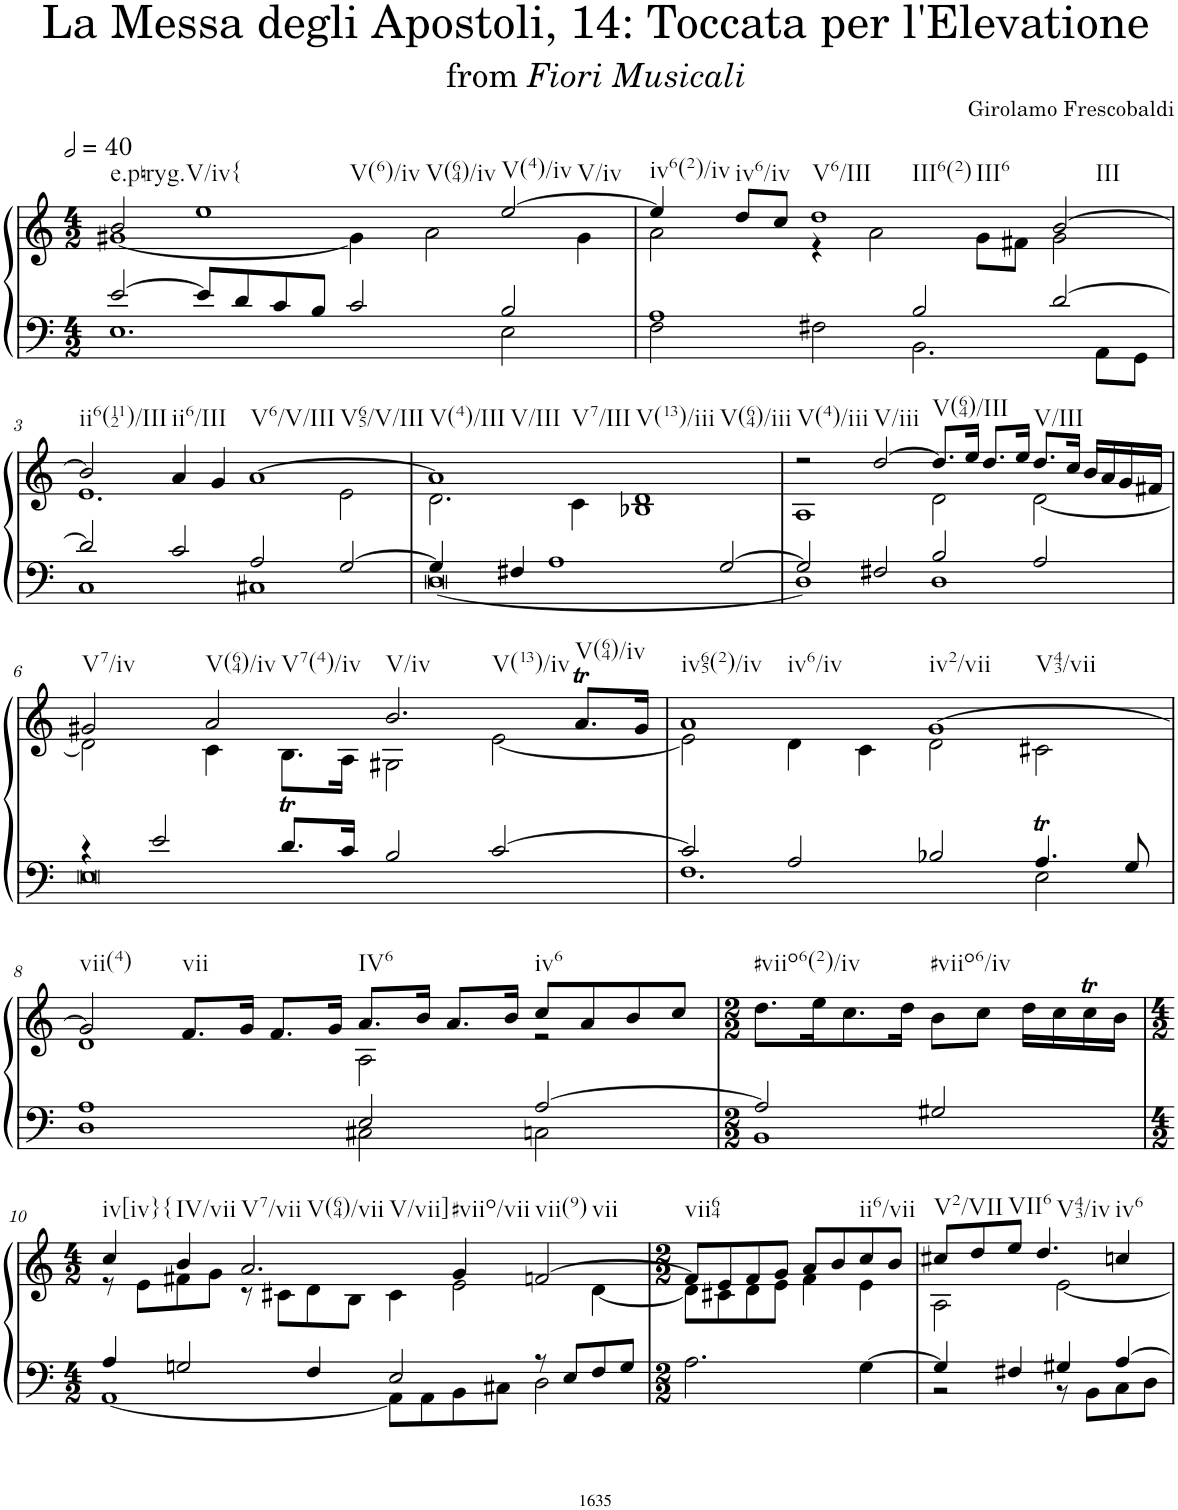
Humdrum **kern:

**kern	**kern
*part1	*part1
*staff2	*staff1
*I"Organ	*
*I'Org.	*
*clefF4	*clefG2
*k[]	*k[]
*M4/2	*M4/2
*MM80	*MM80
=1	=1
*^	*^
!	!	!LO:TX:b:t=e.phryg.V/iv{	!
[2e/	1.E	2b/	[1g#X
!	!	!LO:TX:b:t=V(6)/iv	!
!	!	!LO:TX:b:t=V(64)/iv	!
8e/L]	.	1ee	.
8d/	.	.	.
8c/	.	.	.
8B/J	.	.	.
2c/	.	.	4g#\]
.	.	.	2a\
!	!	!LO:TX:b:t=V(4)/iv	!
!	!	!LO:TX:b:t=V/iv	!
2B/	2E\	[2ee/	.
.	.	.	4g#\
=2	=2	=2	=2
!	!	!LO:TX:b:t=iv6(2)/iv	!
1A	2F\	4ee/]	2a\
!	!	!LO:TX:b:t=iv6/iv	!
.	.	8dd/L	.
.	.	8cc/J	.
!	!	!LO:TX:b:t=V6/III	!
!	!	!LO:TX:b:t=III6(2)	!
!	!	!LO:TX:b:t=III6	!
.	2F#X\	1dd	4r
.	.	.	2a\
2B/	2.BB\	.	.
.	.	.	8g\L
.	.	.	8f#X\J
!	!	!LO:TX:b:t=III	!
[2d/	.	[2b/	2g\
.	8AA\L	.	.
.	8GG\J	.	.
!!LO:LB:g=z	!!
=3	=3	=3	=3
!	!	!LO:TX:b:t=ii6(112)/III	!
2d/]	1C	2b/]	1.e
!	!	!LO:TX:b:t=ii6/III	!
2c/	.	4a/	.
.	.	4g/	.
!	!	!LO:TX:b:t=V6/V/III	!
!	!	!LO:TX:b:t=V65/V/III	!
2A/	1C#X	[1a	.
[2G/	.	.	2e\
=4	=4	=4	=4
!	!	!LO:TX:b:t=V(4)/III	!
!	!	!LO:TX:b:t=V/III	!
!	!	!LO:TX:b:t=V7/III	!
4G/]	[0D	1a]	2.d\
4F#X/	.	.	.
1A	.	.	.
.	.	.	4c\
!	!	!LO:TX:b:t=V(13)/iii	!
!	!	!LO:TX:b:t=V(64)/iii	!
.	.	1d	1B-X
[2G/	.	.	.
=5	=5	=5	=5
!	!	!LO:TX:b:t=V(4)/iii	!
2G/]	1D]	2r	1A
!	!	!LO:TX:b:t=V/iii	!
2F#X/	.	[2dd/	.
!	!	!LO:TX:b:t=V(64)/III	!
2B/	1D	8.dd/L]	2d\
.	.	16ee/Jk	.
.	.	8.dd/L	.
.	.	16ee/Jk	.
!	!	!LO:TX:b:t=V/III	!
2A/	.	8.dd/L	[2d\
.	.	16cc/Jk	.
.	.	16b/LL	.
.	.	16a/	.
.	.	16g/	.
.	.	16f#X/JJ	.
!!LO:LB:g=z	!!
=6	=6	=6	=6
!	!	!LO:TX:b:t=V7/iv	!
4r	0E	2g#X/	2d\]
2e/	.	.	.
!	!	!LO:TX:b:t=V(64)/iv	!
!	!	!LO:TX:b:t=V7(4)/iv	!
.	.	2a/	4c\
8.d/L	.	.	8.Bt\L
16c/Jk	.	.	16A\Jk
!	!	!LO:TX:b:t=V/iv	!
!	!	!LO:TX:b:t=V(13)/iv	!
2B/	.	2.b/	2G#X\
[2c/	.	.	[2e\
!	!	!LO:TX:b:t=V(64)/iv	!
.	.	8.aT/L	.
.	.	16g#/Jk	.
=7	=7	=7	=7
!	!	!LO:TX:b:t=iv65(2)/iv	!
!	!	!LO:TX:b:t=iv6/iv	!
2c/]	1.F	1a	2e\]
2A/	.	.	4d\
.	.	.	4c\
!	!	!LO:TX:b:t=iv2/vii	!
!	!	!LO:TX:b:t=V43/vii	!
2B-X/	.	[1g	2d\
4.AT/	2E\	.	2c#X\
8G/	.	.	.
!!LO:LB:g=z	!!
=8	=8	=8	=8
!	!	!LO:TX:b:t=vii(4)	!
1A	1D	2g/]	1d
!	!	!LO:TX:b:t=vii	!
.	.	8.f/L	.
.	.	16g/Jk	.
.	.	8.f/L	.
.	.	16g/Jk	.
!	!	!LO:TX:b:t=IV6	!
2E/	2C#X\	8.a/L	2A\
.	.	16b/Jk	.
.	.	8.a/L	.
.	.	16b/Jk	.
!	!	!LO:TX:b:t=iv6	!
[2A/	2Cn\	8cc/L	2r
.	.	8a/	.
.	.	8b/	.
.	.	8cc/J	.
*	*	*v	*v
=9	=9	=9
*M2/2	*	*M2/2
!	!	!LO:TX:b:t=#viio6(2)/iv
2A/]	1BB	8.dd\L
.	.	16ee\K
.	.	8.cc\
.	.	16dd\Jk
!	!	!LO:TX:b:t=#viio6/iv
2G#X/	.	8b\L
.	.	8cc\J
.	.	16dd\LL
.	.	16cc\
.	.	16ccT\
.	.	16b\JJ
!!LO:LB:g=z
=10	=10	=10
*M4/2	*	*M4/2
*	*	*^
!	!	!LO:TX:b:t=iv[iv}{	!
4A/	[1AA	4cc/	8r
.	.	.	8e\L
!	!	!LO:TX:b:t=IV/vii	!
2Gn/	.	4b/	8f#X\
.	.	.	8g\J
!	!	!LO:TX:b:t=V7/vii	!
!	!	!LO:TX:b:t=V(64)/vii	!
!	!	!LO:TX:b:t=V/vii]	!
.	.	2.a/	8r
.	.	.	8c#X\L
4F/	.	.	8d\
.	.	.	8B\J
2E/	8AA\L]	.	4c#\
.	8AA\	.	.
!	!	!LO:TX:b:t=#viio/vii	!
.	8BB\	4g/	2e\
.	8C#X\J	.	.
!	!	!LO:TX:b:t=vii(9)	!
!	!	!LO:TX:b:t=vii	!
8r	2D\	[2fn/	.
8E/L	.	.	.
8F/	.	.	[4d\
8G/J	.	.	.
*v	*v	*	*
=11	=11	=11
*M2/2	*M2/2	*
!	!LO:TX:b:t=vii64	!
2.A\	8f/L]	8d\L]
.	8e/	8c#X\
.	8f/	8d\
.	8g/J	8e\J
.	8a/L	4f\
.	8b/	.
!	!LO:TX:b:t=ii6/vii	!
[4G\	8cc/	4e\
.	8b/J	.
=12	=12	=12
*^	*	*
!	!	!LO:TX:b:t=V2/VII	!
4G/]	2r	8cc#X/L	2A\
.	.	8dd/	.
!	!	!LO:TX:b:t=VII6	!
4F#X/	.	8ee/J	.
!	!	!LO:TX:b:t=V43/iv	!
.	.	4.dd/	.
4G#X/	8r	.	[2e\
.	8BB\L	.	.
!	!	!LO:TX:b:t=iv6	!
[4A/	8C\	4ccn/	.
.	8D\J	.	.
*v	*v	*	*
*	*v	*v
=	=
*-	*-
